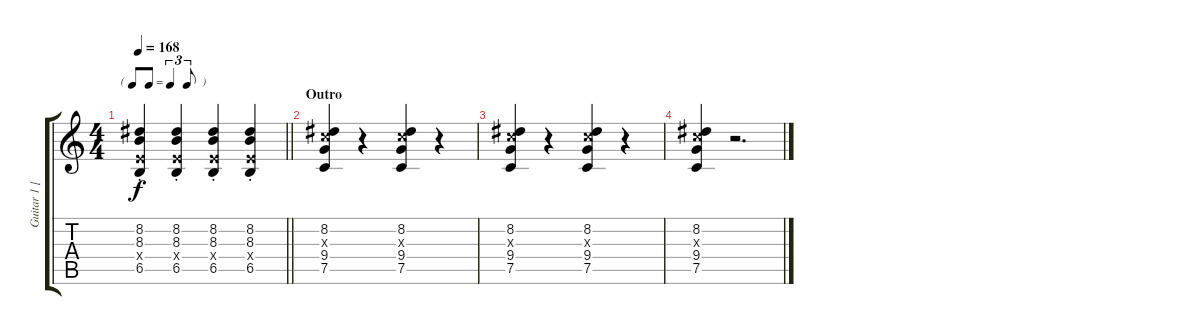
\track ("Guitar 1 [Josh Homme]" "Guitar 1 [") {instrument overdrivenguitar}
\staff {score tabs}
\tuning (C4 G3 Eb3 Bb2 F2 C2) {hide}
\ts (4 4)
\tf triplet8th
\tempo 168
\clef g2
\barLineRight lightlight
\ks c
(8.2{st} 8.3{st} 6.4{x} 6.5{st}).4{dy f} (8.2{st} 8.3{st} 6.4{x} 6.5{st}).4 (8.2{st} 8.3{st} 6.4{x} 6.5{st}).4 (8.2{st} 8.3{st} 6.4{x} 6.5{st}).4 |
\section ("" "Outro")
(8.2 9.3{x} 9.4 7.5).4{balance 4} r.4 (8.2 9.3{x} 9.4 7.5).4 r.4 |
(8.2 9.3{x} 9.4 7.5).4 r.4 (8.2 9.3{x} 9.4 7.5).4 r.4 |
(8.2 9.3{x} 9.4 7.5).4 r.2{d}
